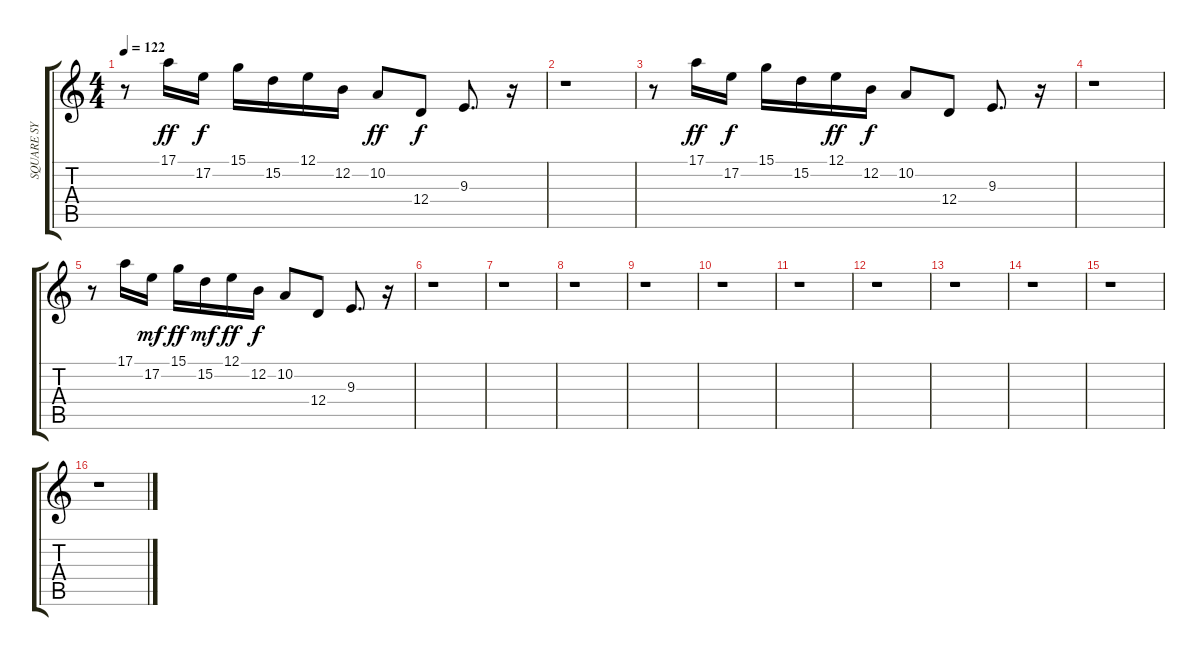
\track ("SQUARE SY" "SQUARE SY") {instrument lead1square}
\staff {score tabs}
\tuning (E4 B3 G3 D3 A2 E2) {hide}
\ts (4 4)
\tempo 122
\clef g2
\ks c
r.8{dy mf} 17.1.16{dy ff balance 15} 17.2.16{dy f balance 15} 15.1.16{balance 14} 15.2.16{balance 13} 12.1.16{balance 11} 12.2.16{balance 10} 10.2.8{dy ff balance 9} 12.4.8{dy f balance 5} 9.3.8{d balance 4} r.16 |
r.1 |
r.8 17.1.16{dy ff balance 3} 17.2.16{dy f balance 2} 15.1.16{balance 3} 15.2.16{balance 5} 12.1.16{dy ff balance 6} 12.2.16{dy f balance 7} 10.2.8{balance 8} 12.4.8{balance 12} 9.3.8{d balance 14} r.16 |
r.1 |
r.8 17.1.16{balance 16} 17.2.16{dy mf balance 15} 15.1.16{dy ff balance 14} 15.2.16{dy mf balance 13} 12.1.16{dy ff balance 11} 12.2.16{dy f balance 10} 10.2.8{balance 9} 12.4.8{balance 5} 9.3.8{d balance 4} r.16 |
r.1 |
r.1 |
r.1 |
r.1 |
r.1 |
r.1 |
r.1 |
r.1 |
r.1 |
r.1 |
r.1
